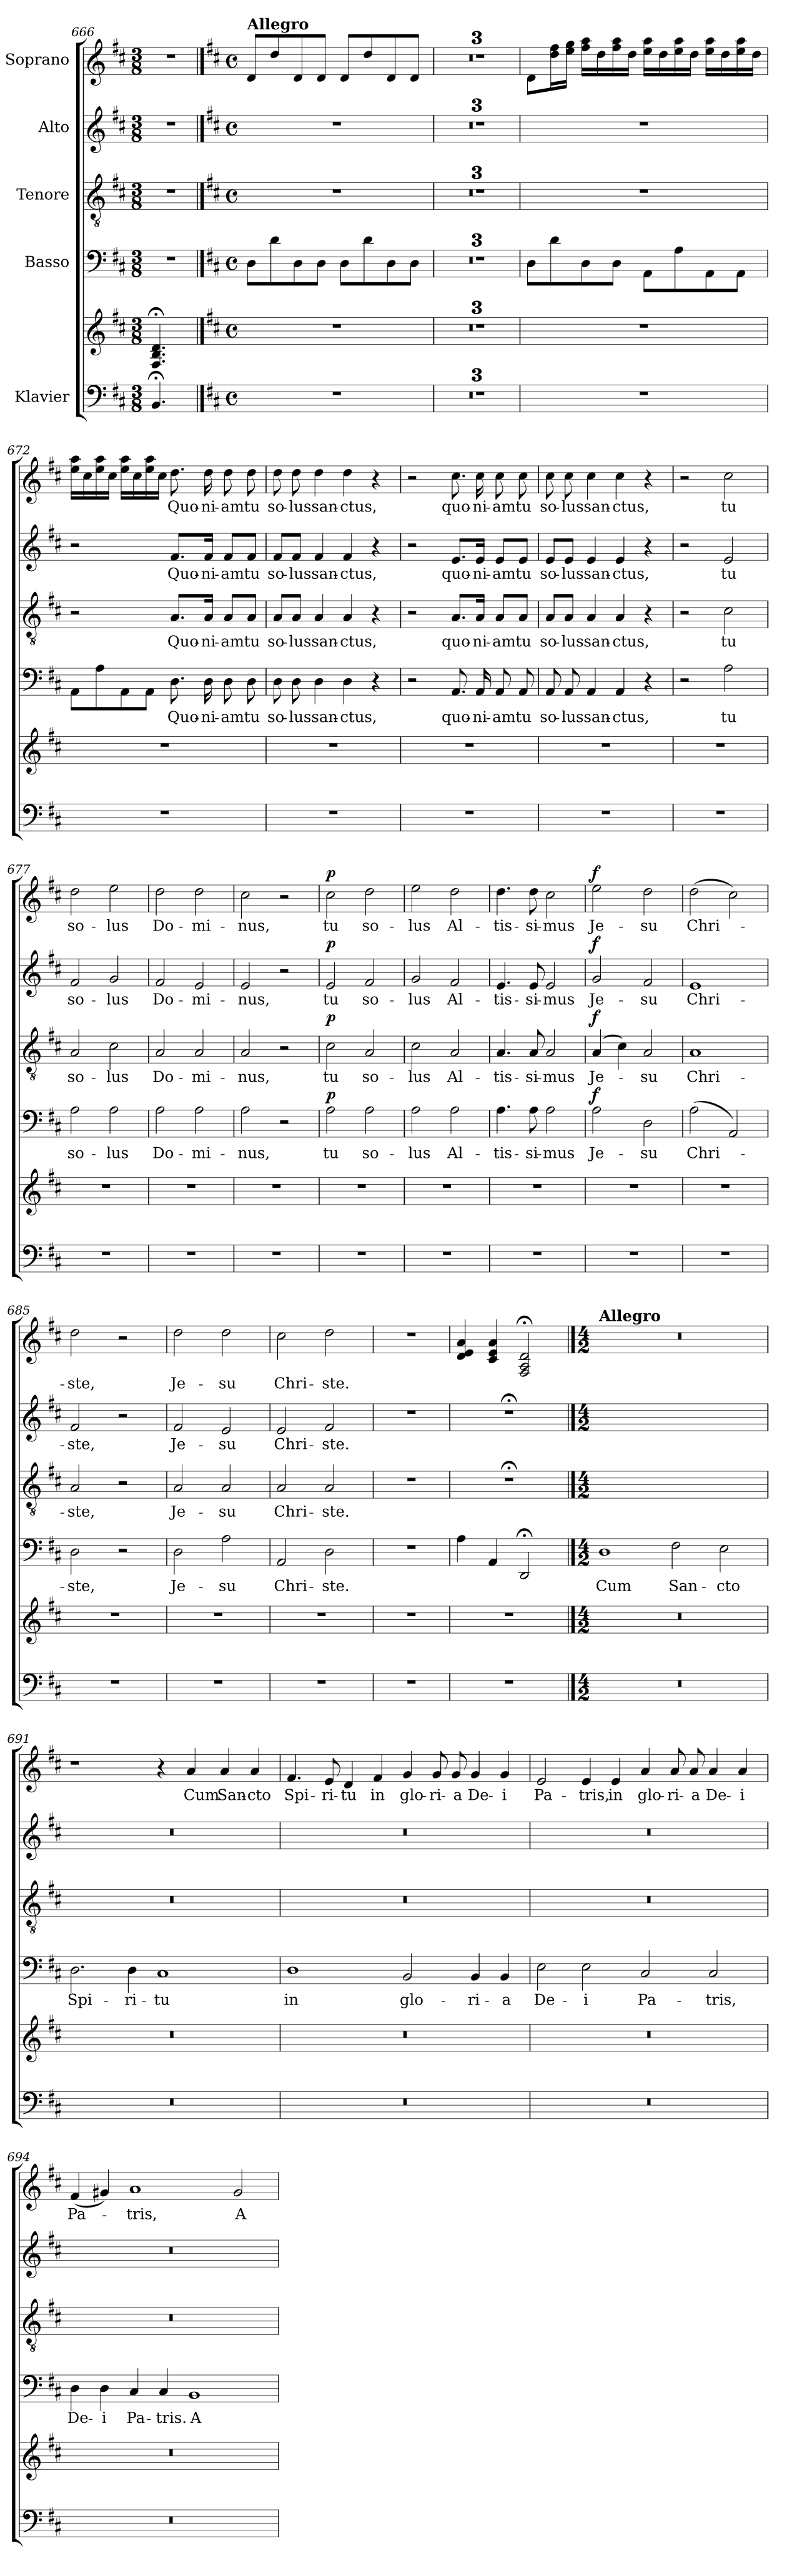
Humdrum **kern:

**kern	**kern	**kern	**text	**dynam	**kern	**text	**dynam	**kern	**text	**dynam	**kern	**text	**dynam
*part5	*part5	*part4	*part4	*part4	*part3	*part3	*part3	*part2	*part2	*part2	*part1	*part1	*part1
*staff6	*staff5	*staff4	*staff4	*staff4	*staff3	*staff3	*staff3	*staff2	*staff2	*staff2	*staff1	*staff1	*staff1
*I"Klavier	*	*I"Basso	*	*	*I"Tenore	*	*	*I"Alto	*	*	*I"Soprano	*	*
*clefF4	*clefG2	*clefF4	*	*	*clefGv2	*	*	*clefG2	*	*	*clefG2	*	*
*k[f#c#]	*k[f#c#]	*k[f#c#]	*	*	*k[f#c#]	*	*	*k[f#c#]	*	*	*k[f#c#]	*	*
*M3/8	*M3/8	*M3/8	*	*	*M3/8	*	*	*M3/8	*	*	*M3/8	*	*
=666	=666	=666	=666	=666	=666	=666	=666	=666	=666	=666	=666	=666	=666
4.BB;</	4.F#/;< 4.B/;< 4.d/;<	4.r	.	.	4.r	.	.	4.r	.	.	4.r	.	.
!!LO:LB:g=z
==667	==667	==667	==667	==667	==667	==667	==667	==667	==667	==667	==667	==667	==667
*k[f#c#]	*k[f#c#]	*k[f#c#]	*	*	*k[f#c#]	*	*	*k[f#c#]	*	*	*k[f#c#]	*	*
*M4/4	*M4/4	*M4/4	*	*	*M4/4	*	*	*M4/4	*	*	*M4/4	*	*
*met(c)	*met(c)	*met(c)	*	*	*met(c)	*	*	*met(c)	*	*	*met(c)	*	*
!	!	!	!	!	!	!	!	!	!	!	!LO:TX:a:B:t=Allegro	!	!
1r	1r	8D\L	.	.	1r	.	.	1r	.	.	8d/L	.	.
.	.	8d\	.	.	.	.	.	.	.	.	8dd/	.	.
.	.	8D\	.	.	.	.	.	.	.	.	8d/	.	.
.	.	8D\J	.	.	.	.	.	.	.	.	8d/J	.	.
.	.	8D\L	.	.	.	.	.	.	.	.	8d/L	.	.
.	.	8d\	.	.	.	.	.	.	.	.	8dd/	.	.
.	.	8D\	.	.	.	.	.	.	.	.	8d/	.	.
.	.	8D\J	.	.	.	.	.	.	.	.	8d/J	.	.
=668	=668	=668	=668	=668	=668	=668	=668	=668	=668	=668	=668	=668	=668
1r	1r	1r	.	.	1r	.	.	1r	.	.	1r	.	.
=669	=669	=669	=669	=669	=669	=669	=669	=669	=669	=669	=669	=669	=669
1r	1r	1r	.	.	1r	.	.	1r	.	.	1r	.	.
=670	=670	=670	=670	=670	=670	=670	=670	=670	=670	=670	=670	=670	=670
1r	1r	1r	.	.	1r	.	.	1r	.	.	1r	.	.
=671	=671	=671	=671	=671	=671	=671	=671	=671	=671	=671	=671	=671	=671
1r	1r	8D\L	.	.	1r	.	.	1r	.	.	8d\L	.	.
.	.	8d\	.	.	.	.	.	.	.	.	16dd\ 16ff#\L	.	.
.	.	.	.	.	.	.	.	.	.	.	16ee\ 16gg\JJ	.	.
.	.	8D\	.	.	.	.	.	.	.	.	16ff#\ 16aa\LL	.	.
.	.	.	.	.	.	.	.	.	.	.	16dd\	.	.
.	.	8D\J	.	.	.	.	.	.	.	.	16ff#\ 16aa\	.	.
.	.	.	.	.	.	.	.	.	.	.	16dd\JJ	.	.
.	.	8AA\L	.	.	.	.	.	.	.	.	16ee\ 16aa\LL	.	.
.	.	.	.	.	.	.	.	.	.	.	16dd\	.	.
.	.	8A\	.	.	.	.	.	.	.	.	16ee\ 16aa\	.	.
.	.	.	.	.	.	.	.	.	.	.	16dd\JJ	.	.
.	.	8AA\	.	.	.	.	.	.	.	.	16ee\ 16aa\LL	.	.
.	.	.	.	.	.	.	.	.	.	.	16dd\	.	.
.	.	8AA\J	.	.	.	.	.	.	.	.	16ee\ 16aa\	.	.
.	.	.	.	.	.	.	.	.	.	.	16dd\JJ	.	.
=672	=672	=672	=672	=672	=672	=672	=672	=672	=672	=672	=672	=672	=672
1r	1r	8AA\L	.	.	2r	.	.	2r	.	.	16ee\ 16aa\LL	.	.
.	.	.	.	.	.	.	.	.	.	.	16cc#\	.	.
.	.	8A\	.	.	.	.	.	.	.	.	16ee\ 16aa\	.	.
.	.	.	.	.	.	.	.	.	.	.	16cc#\JJ	.	.
.	.	8AA\	.	.	.	.	.	.	.	.	16ee\ 16aa\LL	.	.
.	.	.	.	.	.	.	.	.	.	.	16cc#\	.	.
.	.	8AA\J	.	.	.	.	.	.	.	.	16ee\ 16aa\	.	.
.	.	.	.	.	.	.	.	.	.	.	16cc#\JJ	.	.
!	!	!	!LO:LY:b	!	!	!LO:LY:b	!	!	!LO:LY:b	!	!	!LO:LY:b	!
.	.	8.D\	Quo-	.	8.A/L	Quo-	.	8.f#/L	Quo-	.	8.dd\	Quo-	.
!	!	!	!LO:LY:b	!	!	!LO:LY:b	!	!	!LO:LY:b	!	!	!LO:LY:b	!
.	.	16D\	-ni-	.	16A/Jk	-ni-	.	16f#/Jk	-ni-	.	16dd\	-ni-	.
!	!	!	!LO:LY:b	!	!	!LO:LY:b	!	!	!LO:LY:b	!	!	!LO:LY:b	!
.	.	8D\	-am	.	8A/L	-am	.	8f#/L	-am	.	8dd\	-am	.
!	!	!	!LO:LY:b	!	!	!LO:LY:b	!	!	!LO:LY:b	!	!	!LO:LY:b	!
.	.	8D\	tu	.	8A/J	tu	.	8f#/J	tu	.	8dd\	tu	.
=673	=673	=673	=673	=673	=673	=673	=673	=673	=673	=673	=673	=673	=673
!	!	!	!LO:LY:b	!	!	!LO:LY:b	!	!	!LO:LY:b	!	!	!LO:LY:b	!
1r	1r	8D\	so-	.	8A/L	so-	.	8f#/L	so-	.	8dd\	so-	.
!	!	!	!LO:LY:b	!	!	!LO:LY:b	!	!	!LO:LY:b	!	!	!LO:LY:b	!
.	.	8D\	-lus	.	8A/J	-lus	.	8f#/J	-lus	.	8dd\	-lus	.
!	!	!	!LO:LY:b	!	!	!LO:LY:b	!	!	!LO:LY:b	!	!	!LO:LY:b	!
.	.	4D\	san-	.	4A/	san-	.	4f#/	san-	.	4dd\	san-	.
!	!	!	!LO:LY:b	!	!	!LO:LY:b	!	!	!LO:LY:b	!	!	!LO:LY:b	!
.	.	4D\	-ctus,	.	4A/	-ctus,	.	4f#/	-ctus,	.	4dd\	-ctus,	.
.	.	4r	.	.	4r	.	.	4r	.	.	4r	.	.
!!LO:LB:g=z
=674	=674	=674	=674	=674	=674	=674	=674	=674	=674	=674	=674	=674	=674
1r	1r	2r	.	.	2r	.	.	2r	.	.	2r	.	.
!	!	!	!LO:LY:b	!	!	!LO:LY:b	!	!	!LO:LY:b	!	!	!LO:LY:b	!
.	.	8.AA/	quo-	.	8.A/L	quo-	.	8.e/L	quo-	.	8.cc#\	quo-	.
!	!	!	!LO:LY:b	!	!	!LO:LY:b	!	!	!LO:LY:b	!	!	!LO:LY:b	!
.	.	16AA/	-ni-	.	16A/Jk	-ni-	.	16e/Jk	-ni-	.	16cc#\	-ni-	.
!	!	!	!LO:LY:b	!	!	!LO:LY:b	!	!	!LO:LY:b	!	!	!LO:LY:b	!
.	.	8AA/	-am	.	8A/L	-am	.	8e/L	-am	.	8cc#\	-am	.
!	!	!	!LO:LY:b	!	!	!LO:LY:b	!	!	!LO:LY:b	!	!	!LO:LY:b	!
.	.	8AA/	tu	.	8A/J	tu	.	8e/J	tu	.	8cc#\	tu	.
=675	=675	=675	=675	=675	=675	=675	=675	=675	=675	=675	=675	=675	=675
!	!	!	!LO:LY:b	!	!	!LO:LY:b	!	!	!LO:LY:b	!	!	!LO:LY:b	!
1r	1r	8AA/	so-	.	8A/L	so-	.	8e/L	so-	.	8cc#\	so-	.
!	!	!	!LO:LY:b	!	!	!LO:LY:b	!	!	!LO:LY:b	!	!	!LO:LY:b	!
.	.	8AA/	-lus	.	8A/J	-lus	.	8e/J	-lus	.	8cc#\	-lus	.
!	!	!	!LO:LY:b	!	!	!LO:LY:b	!	!	!LO:LY:b	!	!	!LO:LY:b	!
.	.	4AA/	san-	.	4A/	san-	.	4e/	san-	.	4cc#\	san-	.
!	!	!	!LO:LY:b	!	!	!LO:LY:b	!	!	!LO:LY:b	!	!	!LO:LY:b	!
.	.	4AA/	-ctus,	.	4A/	-ctus,	.	4e/	-ctus,	.	4cc#\	-ctus,	.
.	.	4r	.	.	4r	.	.	4r	.	.	4r	.	.
=676	=676	=676	=676	=676	=676	=676	=676	=676	=676	=676	=676	=676	=676
1r	1r	2r	.	.	2r	.	.	2r	.	.	2r	.	.
!	!	!	!LO:LY:b	!	!	!LO:LY:b	!	!	!LO:LY:b	!	!	!LO:LY:b	!
.	.	2A\	tu	.	2c#\	tu	.	2e/	tu	.	2cc#\	tu	.
=677	=677	=677	=677	=677	=677	=677	=677	=677	=677	=677	=677	=677	=677
!	!	!	!LO:LY:b	!	!	!LO:LY:b	!	!	!LO:LY:b	!	!	!LO:LY:b	!
1r	1r	2A\	so-	.	2A/	so-	.	2f#/	so-	.	2dd\	so-	.
!	!	!	!LO:LY:b	!	!	!LO:LY:b	!	!	!LO:LY:b	!	!	!LO:LY:b	!
.	.	2A\	-lus	.	2c#\	-lus	.	2g/	-lus	.	2ee\	-lus	.
=678	=678	=678	=678	=678	=678	=678	=678	=678	=678	=678	=678	=678	=678
!	!	!	!LO:LY:b	!	!	!LO:LY:b	!	!	!LO:LY:b	!	!	!LO:LY:b	!
1r	1r	2A\	Do-	.	2A/	Do-	.	2f#/	Do-	.	2dd\	Do-	.
!	!	!	!LO:LY:b	!	!	!LO:LY:b	!	!	!LO:LY:b	!	!	!LO:LY:b	!
.	.	2A\	-mi-	.	2A/	-mi-	.	2e/	-mi-	.	2dd\	-mi-	.
=679	=679	=679	=679	=679	=679	=679	=679	=679	=679	=679	=679	=679	=679
!	!	!	!LO:LY:b	!	!	!LO:LY:b	!	!	!LO:LY:b	!	!	!LO:LY:b	!
1r	1r	2A\	-nus,	.	2A/	-nus,	.	2e/	-nus,	.	2cc#\	-nus,	.
.	.	2r	.	.	2r	.	.	2r	.	.	2r	.	.
!!LO:PB:g=z
=680	=680	=680	=680	=680	=680	=680	=680	=680	=680	=680	=680	=680	=680
!	!	!	!LO:LY:b	!LO:DY:a	!	!LO:LY:b	!LO:DY:a	!	!LO:LY:b	!LO:DY:a	!	!LO:LY:b	!LO:DY:a
1r	1r	2A\	tu	p	2c#\	tu	p	2e/	tu	p	2cc#\	tu	p
!	!	!	!LO:LY:b	!	!	!LO:LY:b	!	!	!LO:LY:b	!	!	!LO:LY:b	!
.	.	2A\	so-	.	2A/	so-	.	2f#/	so-	.	2dd\	so-	.
=681	=681	=681	=681	=681	=681	=681	=681	=681	=681	=681	=681	=681	=681
!	!	!	!LO:LY:b	!	!	!LO:LY:b	!	!	!LO:LY:b	!	!	!LO:LY:b	!
1r	1r	2A\	-lus	.	2c#\	-lus	.	2g/	-lus	.	2ee\	-lus	.
!	!	!	!LO:LY:b	!	!	!LO:LY:b	!	!	!LO:LY:b	!	!	!LO:LY:b	!
.	.	2A\	Al-	.	2A/	Al-	.	2f#/	Al-	.	2dd\	Al-	.
=682	=682	=682	=682	=682	=682	=682	=682	=682	=682	=682	=682	=682	=682
!	!	!	!LO:LY:b	!	!	!LO:LY:b	!	!	!LO:LY:b	!	!	!LO:LY:b	!
1r	1r	4.A\	-tis-	.	4.A/	-tis-	.	4.e/	-tis-	.	4.dd\	-tis-	.
!	!	!	!LO:LY:b	!	!	!LO:LY:b	!	!	!LO:LY:b	!	!	!LO:LY:b	!
.	.	8A\	-si-	.	8A/	-si-	.	8e/	-si-	.	8dd\	-si-	.
!	!	!	!LO:LY:b	!	!	!LO:LY:b	!	!	!LO:LY:b	!	!	!LO:LY:b	!
.	.	2A\	-mus	.	2A/	-mus	.	2e/	-mus	.	2cc#\	-mus	.
=683	=683	=683	=683	=683	=683	=683	=683	=683	=683	=683	=683	=683	=683
!	!	!	!LO:LY:b	!LO:DY:a	!	!LO:LY:b	!LO:DY:a	!	!LO:LY:b	!LO:DY:a	!	!LO:LY:b	!LO:DY:a
1r	1r	2A\	Je-	f	(4A/	Je-	f	2g/	Je-	f	2ee\	Je-	f
.	.	.	.	.	4c#\)	.	.	.	.	.	.	.	.
!	!	!	!LO:LY:b	!	!	!LO:LY:b	!	!	!LO:LY:b	!	!	!LO:LY:b	!
.	.	2D\	-su	.	2A/	-su	.	2f#/	-su	.	2dd\	-su	.
=684	=684	=684	=684	=684	=684	=684	=684	=684	=684	=684	=684	=684	=684
!	!	!	!LO:LY:b	!	!	!LO:LY:b	!	!	!LO:LY:b	!	!	!LO:LY:b	!
1r	1r	(2A\	Chri-	.	1A	Chri-	.	1e	Chri-	.	(2dd\	Chri-	.
.	.	2AA/)	.	.	.	.	.	.	.	.	2cc#\)	.	.
=685	=685	=685	=685	=685	=685	=685	=685	=685	=685	=685	=685	=685	=685
!	!	!	!LO:LY:b	!	!	!LO:LY:b	!	!	!LO:LY:b	!	!	!LO:LY:b	!
1r	1r	2D\	-ste,	.	2A/	-ste,	.	2f#/	-ste,	.	2dd\	-ste,	.
.	.	2r	.	.	2r	.	.	2r	.	.	2r	.	.
=686	=686	=686	=686	=686	=686	=686	=686	=686	=686	=686	=686	=686	=686
!	!	!	!LO:LY:b	!	!	!LO:LY:b	!	!	!LO:LY:b	!	!	!LO:LY:b	!
1r	1r	2D\	Je-	.	2A/	Je-	.	2f#/	Je-	.	2dd\	Je-	.
!	!	!	!LO:LY:b	!	!	!LO:LY:b	!	!	!LO:LY:b	!	!	!LO:LY:b	!
.	.	2A\	-su	.	2A/	-su	.	2e/	-su	.	2dd\	-su	.
=687	=687	=687	=687	=687	=687	=687	=687	=687	=687	=687	=687	=687	=687
!	!	!	!LO:LY:b	!	!	!LO:LY:b	!	!	!LO:LY:b	!	!	!LO:LY:b	!
1r	1r	2AA/	Chri-	.	2A/	Chri-	.	2e/	Chri-	.	2cc#\	Chri-	.
!	!	!	!LO:LY:b	!	!	!LO:LY:b	!	!	!LO:LY:b	!	!	!LO:LY:b	!
.	.	2D\	-ste.	.	2A/	-ste.	.	2f#/	-ste.	.	2dd\	-ste.	.
=688	=688	=688	=688	=688	=688	=688	=688	=688	=688	=688	=688	=688	=688
1r	1r	1r	.	.	1r	.	.	1r	.	.	1r	.	.
=689	=689	=689	=689	=689	=689	=689	=689	=689	=689	=689	=689	=689	=689
1r	1r	4A\	.	.	1r;<	.	.	1r;<	.	.	4d/ 4e/ 4a/	.	.
.	.	4AA/	.	.	.	.	.	.	.	.	4c#/ 4e/ 4a/	.	.
.	.	2DD;</	.	.	.	.	.	.	.	.	2F#/;< 2A/;< 2d/;<	.	.
!!LO:LB:g=z
==690	==690	==690	==690	==690	==690	==690	==690	==690	==690	==690	==690	==690	==690
*M4/2	*M4/2	*M4/2	*	*	*M4/2	*	*	*M4/2	*	*	*M4/2	*	*
!	!	!	!	!	!	!	!	!	!	!	!LO:TX:a:B:t=Allegro	!	!
!	!	!	!LO:LY:b	!	!	!	!	!	!	!	!	!	!
0r	0r	1D	Cum	.	0dyy	.	.	0ddyy	.	.	0r	.	.
!	!	!	!LO:LY:b	!	!	!	!	!	!	!	!	!	!
.	.	2F#\	San-	.	.	.	.	.	.	.	.	.	.
!	!	!	!LO:LY:b	!	!	!	!	!	!	!	!	!	!
.	.	2E\	-cto	.	.	.	.	.	.	.	.	.	.
=691	=691	=691	=691	=691	=691	=691	=691	=691	=691	=691	=691	=691	=691
!	!	!	!LO:LY:b	!	!	!	!	!	!	!	!	!	!
0r	0r	2.D\	Spi-	.	0r	.	.	0r	.	.	1r	.	.
!	!	!	!LO:LY:b	!	!	!	!	!	!	!	!	!	!
.	.	4D\	-ri-	.	.	.	.	.	.	.	.	.	.
!	!	!	!LO:LY:b	!	!	!	!	!	!	!	!	!	!
.	.	1C#	-tu	.	.	.	.	.	.	.	4r	.	.
!	!	!	!	!	!	!	!	!	!	!	!	!LO:LY:b	!
.	.	.	.	.	.	.	.	.	.	.	4a/	Cum	.
!	!	!	!	!	!	!	!	!	!	!	!	!LO:LY:b	!
.	.	.	.	.	.	.	.	.	.	.	4a/	San-	.
!	!	!	!	!	!	!	!	!	!	!	!	!LO:LY:b	!
.	.	.	.	.	.	.	.	.	.	.	4a/	-cto	.
=692	=692	=692	=692	=692	=692	=692	=692	=692	=692	=692	=692	=692	=692
!	!	!	!LO:LY:b	!	!	!	!	!	!	!	!	!LO:LY:b	!
0r	0r	1D	in	.	0r	.	.	0r	.	.	4.f#/	Spi-	.
!	!	!	!	!	!	!	!	!	!	!	!	!LO:LY:b	!
.	.	.	.	.	.	.	.	.	.	.	8e/	-ri-	.
!	!	!	!	!	!	!	!	!	!	!	!	!LO:LY:b	!
.	.	.	.	.	.	.	.	.	.	.	4d/	-tu	.
!	!	!	!	!	!	!	!	!	!	!	!	!LO:LY:b	!
.	.	.	.	.	.	.	.	.	.	.	4f#/	in	.
!	!	!	!LO:LY:b	!	!	!	!	!	!	!	!	!LO:LY:b	!
.	.	2BB/	glo-	.	.	.	.	.	.	.	4g/	glo-	.
!	!	!	!	!	!	!	!	!	!	!	!	!LO:LY:b	!
.	.	.	.	.	.	.	.	.	.	.	8g/	-ri-	.
!	!	!	!	!	!	!	!	!	!	!	!	!LO:LY:b	!
.	.	.	.	.	.	.	.	.	.	.	8g/	-a	.
!	!	!	!LO:LY:b	!	!	!	!	!	!	!	!	!LO:LY:b	!
.	.	4BB/	-ri-	.	.	.	.	.	.	.	4g/	De-	.
!	!	!	!LO:LY:b	!	!	!	!	!	!	!	!	!LO:LY:b	!
.	.	4BB/	-a	.	.	.	.	.	.	.	4g/	-i	.
=693	=693	=693	=693	=693	=693	=693	=693	=693	=693	=693	=693	=693	=693
!	!	!	!LO:LY:b	!	!	!	!	!	!	!	!	!LO:LY:b	!
0r	0r	2E\	De-	.	0r	.	.	0r	.	.	2e/	Pa-	.
!	!	!	!LO:LY:b	!	!	!	!	!	!	!	!	!LO:LY:b	!
.	.	2E\	-i	.	.	.	.	.	.	.	4e/	-tris,	.
!	!	!	!	!	!	!	!	!	!	!	!	!LO:LY:b	!
.	.	.	.	.	.	.	.	.	.	.	4e/	in	.
!	!	!	!LO:LY:b	!	!	!	!	!	!	!	!	!LO:LY:b	!
.	.	2C#/	Pa-	.	.	.	.	.	.	.	4a/	glo-	.
!	!	!	!	!	!	!	!	!	!	!	!	!LO:LY:b	!
.	.	.	.	.	.	.	.	.	.	.	8a/	-ri-	.
!	!	!	!	!	!	!	!	!	!	!	!	!LO:LY:b	!
.	.	.	.	.	.	.	.	.	.	.	8a/	-a	.
!	!	!	!LO:LY:b	!	!	!	!	!	!	!	!	!LO:LY:b	!
.	.	2C#/	-tris,	.	.	.	.	.	.	.	4a/	De-	.
!	!	!	!	!	!	!	!	!	!	!	!	!LO:LY:b	!
.	.	.	.	.	.	.	.	.	.	.	4a/	-i	.
!!LO:LB:g=z
=694	=694	=694	=694	=694	=694	=694	=694	=694	=694	=694	=694	=694	=694
!	!	!	!LO:LY:b	!	!	!	!	!	!	!	!	!LO:LY:b	!
0r	0r	4D\	De-	.	0r	.	.	0r	.	.	(4f#/	Pa-	.
!	!	!	!LO:LY:b	!	!	!	!	!	!	!	!	!	!
.	.	4D\	-i	.	.	.	.	.	.	.	4g#X/)	.	.
!	!	!	!LO:LY:b	!	!	!	!	!	!	!	!	!LO:LY:b	!
.	.	4C#/	Pa-	.	.	.	.	.	.	.	1a	-tris,	.
!	!	!	!LO:LY:b	!	!	!	!	!	!	!	!	!	!
.	.	4C#/	-tris.	.	.	.	.	.	.	.	.	.	.
!	!	!	!LO:LY:b	!	!	!	!	!	!	!	!	!	!
.	.	1BB	A-	.	.	.	.	.	.	.	.	.	.
!	!	!	!	!	!	!	!	!	!	!	!	!LO:LY:b	!
.	.	.	.	.	.	.	.	.	.	.	2g#/	A-	.
=	=	=	=	=	=	=	=	=	=	=	=	=	=
*-	*-	*-	*-	*-	*-	*-	*-	*-	*-	*-	*-	*-	*-
